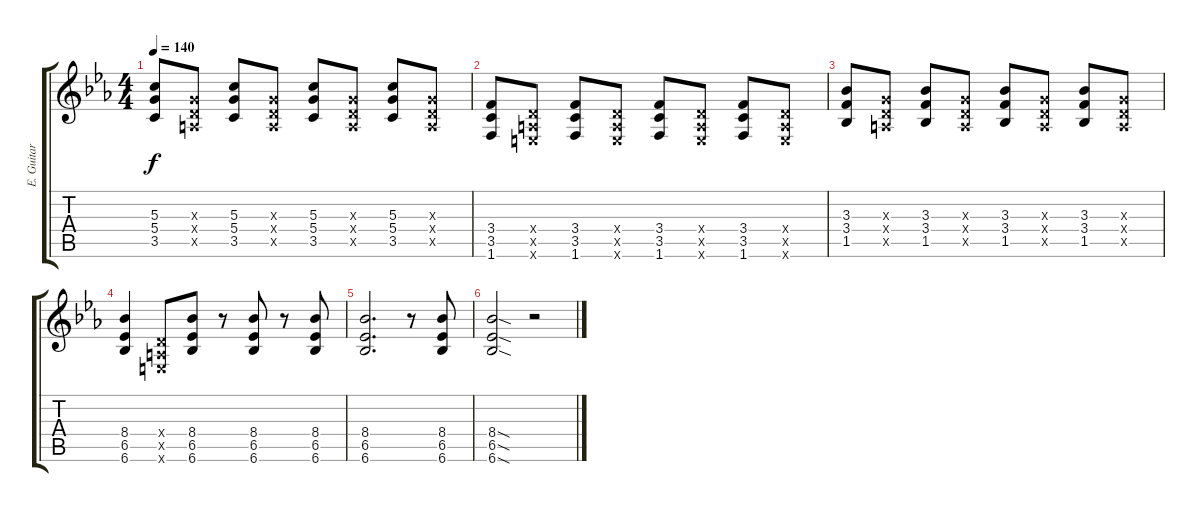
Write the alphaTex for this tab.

\track ("E. Guitar II" "E. Guitar ") {instrument overdrivenguitar}
\staff {score tabs}
\tuning (E4 B3 G3 D3 A2 E2) {hide}
\ts (4 4)
\tempo 140
\clef g2
\ks eb
(5.3 5.4 3.5).8{dy f} (0.3{x} 0.4{x} 0.5{x}).8 (5.3 5.4 3.5).8 (0.3{x} 0.4{x} 0.5{x}).8 (5.3 5.4 3.5).8 (0.3{x} 0.4{x} 0.5{x}).8 (5.3 5.4 3.5).8 (0.3{x} 0.4{x} 0.5{x}).8 |
(3.4 3.5 1.6).8 (0.4{x} 0.5{x} 0.6{x}).8 (3.4 3.5 1.6).8 (0.4{x} 0.5{x} 0.6{x}).8 (3.4 3.5 1.6).8 (0.4{x} 0.5{x} 0.6{x}).8 (3.4 3.5 1.6).8 (0.4{x} 0.5{x} 0.6{x}).8 |
(3.3 3.4 1.5).8 (0.3{x} 0.4{x} 0.5{x}).8 (3.3 3.4 1.5).8 (0.3{x} 0.4{x} 0.5{x}).8 (3.3 3.4 1.5).8 (0.3{x} 0.4{x} 0.5{x}).8 (3.3 3.4 1.5).8 (0.3{x} 0.4{x} 0.5{x}).8 |
(8.4 6.5 6.6).4 (0.4{x} 0.5{x} 0.6{x}).8 (8.4 6.5 6.6).8 r.8 (8.4 6.5 6.6).8 r.8 (8.4 6.5 6.6).8 |
(8.4 6.5 6.6).2{d} r.8 (8.4 6.5 6.6).8 |
(8.4{sod} 6.5{sod} 6.6{sod}).2 r.2
